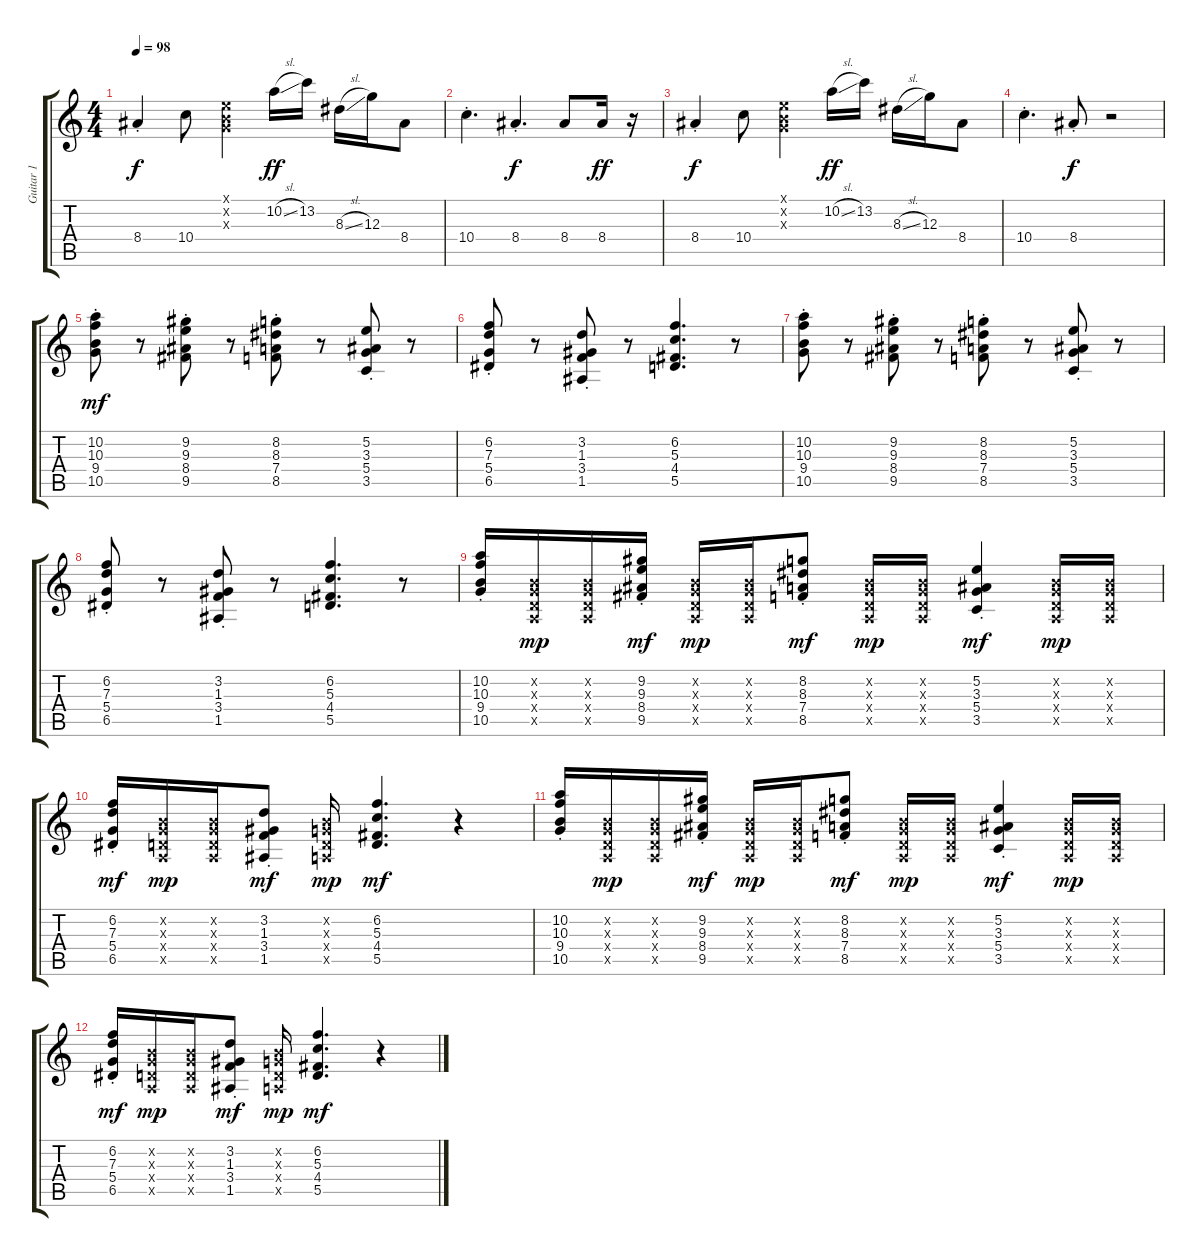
\track ("Guitar 1" "Guitar 1") {instrument acousticguitarsteel}
\staff {score tabs}
\tuning (E4 B3 G3 D3 A2 E2) {hide}
\ts (4 4)
\tempo 98
\clef g2
\ks c
8.4{st}.4{dy f} 10.4.8 (0.1{x} 0.2{x} 0.3{x}).4 10.2{sl}.16{dy ff} 13.2.16 8.3{sl}.16 12.3.16 8.4.8 |
10.4{st}.4{d} 8.4{st}.4{d dy f} 8.4.8 8.4.16{dy ff} r.16 |
8.4{st}.4{dy f} 10.4.8 (0.1{x} 0.2{x} 0.3{x}).4 10.2{sl}.16{dy ff} 13.2.16 8.3{sl}.16 12.3.16 8.4.8 |
10.4{st}.4{d} 8.4{st}.8{dy f} r.2 |
(10.2{st} 10.3{st} 9.4{st} 10.5{st}).8{dy mf} r.8 (9.2{st} 9.3{st} 8.4{st} 9.5{st}).8 r.8 (8.2{st} 8.3{st} 7.4{st} 8.5{st}).8 r.8 (5.2{st} 3.3{st} 5.4{st} 3.5{st}).8 r.8 |
(6.2{st} 7.3{st} 5.4{st} 6.5{st}).8 r.8 (3.2{st} 1.3{st} 3.4{st} 1.5{st}).8 r.8 (6.2 5.3 4.4 5.5).4{d} r.8 |
(10.2{st} 10.3{st} 9.4{st} 10.5{st}).8 r.8 (9.2{st} 9.3{st} 8.4{st} 9.5{st}).8 r.8 (8.2{st} 8.3{st} 7.4{st} 8.5{st}).8 r.8 (5.2{st} 3.3{st} 5.4{st} 3.5{st}).8 r.8 |
(6.2{st} 7.3{st} 5.4{st} 6.5{st}).8 r.8 (3.2{st} 1.3{st} 3.4{st} 1.5{st}).8 r.8 (6.2 5.3 4.4 5.5).4{d} r.8 |
(10.2{st} 10.3{st} 9.4{st} 10.5{st}).16 (0.2{x} 0.3{x} 0.4{x} 0.5{x}).16{dy mp} (0.2{x} 0.3{x} 0.4{x} 0.5{x}).16 (9.2{st} 9.3{st} 8.4{st} 9.5{st}).16{dy mf} (0.2{x} 0.3{x} 0.4{x} 0.5{x}).16{dy mp} (0.2{x} 0.3{x} 0.4{x} 0.5{x}).16 (8.2{st} 8.3{st} 7.4{st} 8.5{st}).8{dy mf} (0.2{x} 0.3{x} 0.4{x} 0.5{x}).16{dy mp} (0.2{x} 0.3{x} 0.4{x} 0.5{x}).16 (5.2{st} 3.3{st} 5.4{st} 3.5{st}).4{dy mf} (0.2{x} 0.3{x} 0.4{x} 0.5{x}).16{dy mp} (0.2{x} 0.3{x} 0.4{x} 0.5{x}).16 |
(6.2{st} 7.3{st} 5.4{st} 6.5{st}).16{dy mf} (0.2{x} 0.3{x} 0.4{x} 0.5{x}).16{dy mp} (0.2{x} 0.3{x} 0.4{x} 0.5{x}).16 (3.2{st} 1.3{st} 3.4{st} 1.5{st}).8{dy mf} (0.2{x} 0.3{x} 0.4{x} 0.5{x}).16{dy mp} (6.2 5.3 4.4 5.5).4{d dy mf} r.4 |
(10.2{st} 10.3{st} 9.4{st} 10.5{st}).16 (0.2{x} 0.3{x} 0.4{x} 0.5{x}).16{dy mp} (0.2{x} 0.3{x} 0.4{x} 0.5{x}).16 (9.2{st} 9.3{st} 8.4{st} 9.5{st}).16{dy mf} (0.2{x} 0.3{x} 0.4{x} 0.5{x}).16{dy mp} (0.2{x} 0.3{x} 0.4{x} 0.5{x}).16 (8.2{st} 8.3{st} 7.4{st} 8.5{st}).8{dy mf} (0.2{x} 0.3{x} 0.4{x} 0.5{x}).16{dy mp} (0.2{x} 0.3{x} 0.4{x} 0.5{x}).16 (5.2{st} 3.3{st} 5.4{st} 3.5{st}).4{dy mf} (0.2{x} 0.3{x} 0.4{x} 0.5{x}).16{dy mp} (0.2{x} 0.3{x} 0.4{x} 0.5{x}).16 |
(6.2{st} 7.3{st} 5.4{st} 6.5{st}).16{dy mf} (0.2{x} 0.3{x} 0.4{x} 0.5{x}).16{dy mp} (0.2{x} 0.3{x} 0.4{x} 0.5{x}).16 (3.2{st} 1.3{st} 3.4{st} 1.5{st}).8{dy mf} (0.2{x} 0.3{x} 0.4{x} 0.5{x}).16{dy mp} (6.2 5.3 4.4 5.5).4{d dy mf} r.4
